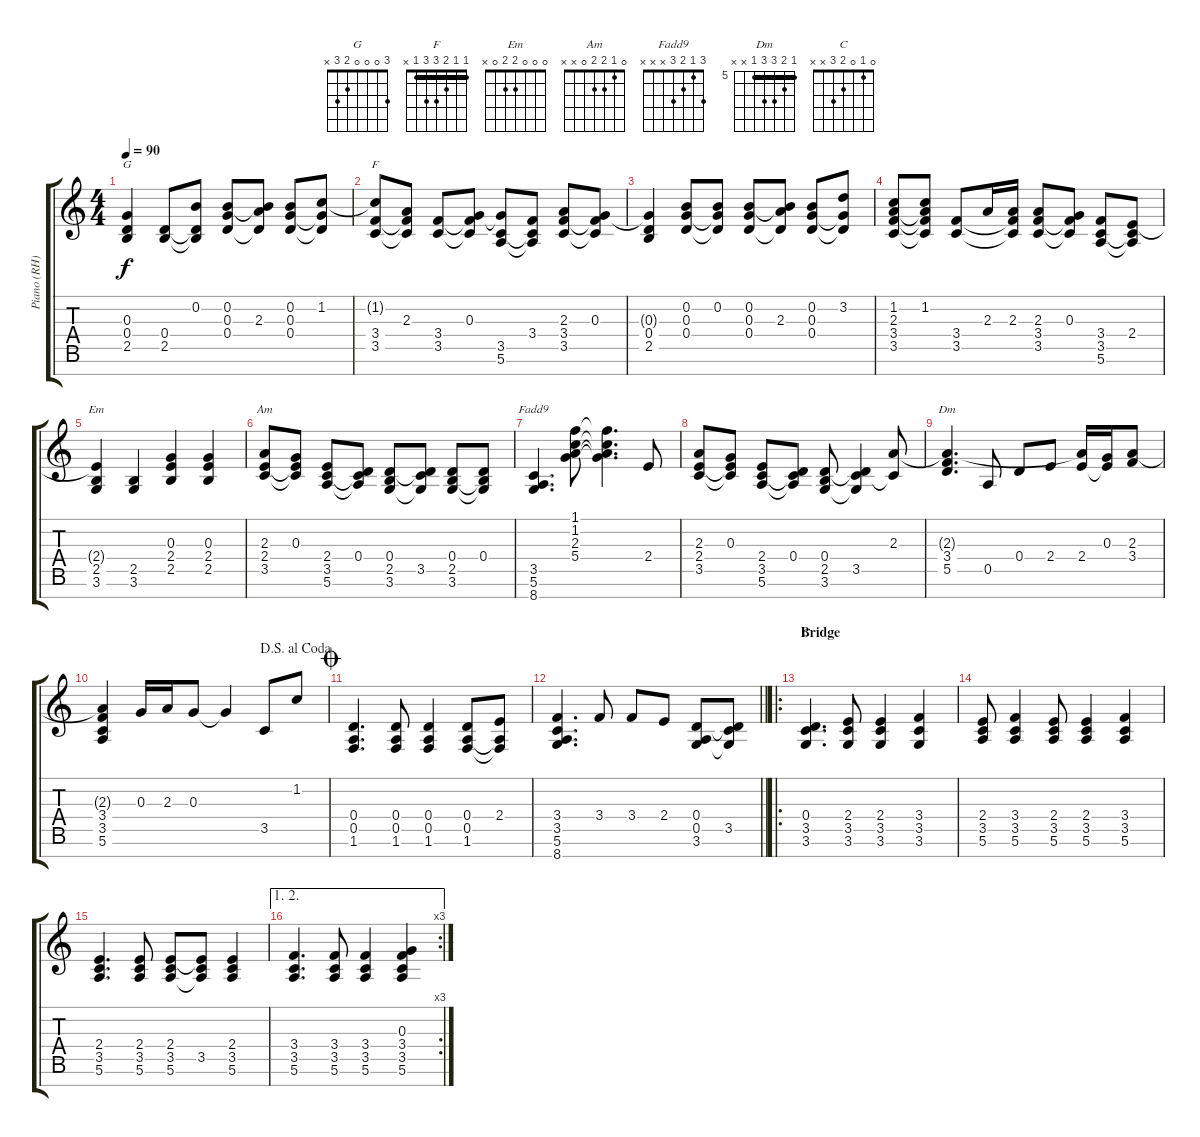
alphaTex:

\track ("Piano (RH)" "Piano (RH)") {instrument acousticgrandpiano}
\staff {score tabs}
\tuning (E5 B4 G4 D4 A3 E3 B2) {hide}
\chord ("G" 3 0 0 0 2 3 x)
\chord ("F" 1 1 2 3 3 1 x) {barre 1}
\chord ("Em" 0 0 0 2 2 0 x)
\chord ("Am" 0 1 2 2 0 x x)
\chord ("Fadd9" 3 1 2 3 x x x)
\chord ("Dm" 5 6 7 7 5 x x) {firstfret 5 barre 5}
\chord ("C" 0 1 0 2 3 x x)
\ts (4 4)
\tempo 90
\clef g2
\ks c
(0.3{t} 0.4 2.5).4{ch "G" dy f} (0.4 2.5).8 (0.2 0.4{t} 2.5{t}).8 (0.2 0.3 0.4).8 (0.2{t} 2.3 0.4{t}).8 (0.2 0.3 0.4).8 (1.2 0.3{t} 0.4{t}).8 |
(1.2{t} 3.4 3.5).8{ch "F"} (2.3 3.4{t} 3.5{t}).8 (3.4 3.5).8 (0.3 3.4{t} 3.5{t}).8 (0.3{t} 3.5 5.6).8 (3.4 3.5{t} 5.6{t}).8 (2.3 3.4 3.5).8 (0.3 3.4{t} 3.5{t}).8 |
(0.3{t} 0.4 2.5).4 (0.2 0.3 0.4).8 (0.2 0.3{t} 0.4{t}).8 (0.2 0.3 0.4).8 (0.2{t} 2.3 0.4{t}).8 (0.2 0.3 0.4).8 (3.2 0.3{t} 0.4{t}).8 |
(1.2 2.3 3.4 3.5).8 (1.2 2.3{t} 3.4{t} 3.5{t}).8 (3.4 3.5).8 2.3.16 (2.3 3.4{t} 3.5{t}).16 (2.3 3.4 3.5).8 (0.3 3.4{t} 3.5{t}).8 (3.4 3.5 5.6).8 (2.4 3.5{t} 5.6{t}).8 |
(2.4{t} 2.5 3.6).4{ch "Em"} (2.5 3.6).4 (0.3 2.4 2.5).4 (0.3 2.4 2.5).4 |
(2.3 2.4 3.5).8{ch "Am"} (0.3 2.4{t} 3.5{t}).8 (2.4 3.5 5.6).8 (0.4 3.5{t} 5.6{t}).8 (0.4 2.5 3.6).8 (0.4{t} 3.5 3.6{t}).8 (0.4 2.5 3.6).8 (0.4 2.5{t} 3.6{t}).8 |
(3.5 5.6 8.7).4{d ch "Fadd9"} (1.1 1.2 2.3 5.4).8 (1.1{t} 1.2{t} 2.3{t} 5.4{t}).4{d} 2.4.8 |
(2.3 2.4 3.5).8 (0.3 2.4{t} 3.5{t}).8 (2.4 3.5 5.6).8 (0.4 3.5{t} 5.6{t}).8 (0.4 2.5 3.6).8 (0.4{t} 3.5 3.6{t}).4 (2.3 3.5{t}).8 |
(2.3{t} 3.4 5.5).4{d ch "Dm"} 0.5.8 0.4.8 2.4.8 (2.3{t} 2.4).16 (0.3 2.4{t}).16 (2.3 3.4).8 |
\jump dalsegnoalcoda
(2.3{t} 3.4 3.5 5.6).4 0.3.16 2.3.16 0.3.8 0.3{t}.4 3.5.8 1.2.8 |
\jump coda
(0.4 0.5 1.6).4{d} (0.4 0.5 1.6).8 (0.4 0.5 1.6).4 (0.4 0.5 1.6).8 (2.4 0.5{t} 1.6{t}).8 |
\barLineRight lightlight
(3.4 3.5 5.6 8.7).4{d} 3.4.8 3.4.8 2.4.8 (0.4 0.5 3.6).8 (0.4{t} 3.5 3.6{t}).8 |
\ro
\section ("" "Bridge")
(0.4 3.5 3.6).4{d ch "C"} (2.4 3.5 3.6).8 (2.4 3.5 3.6).4 (3.4 3.5 3.6).4 |
(2.4 3.5 5.6).8 (3.4 3.5 5.6).4 (2.4 3.5 5.6).8 (2.4 3.5 5.6).4 (3.4 3.5 5.6).4 |
(2.4 3.5 5.6).4{d} (2.4 3.5 5.6).8 (2.4 3.5 5.6).8 (2.4{t} 3.5 5.6{t}).8 (2.4 3.5 5.6).4 |
\ae (1 2)
\rc 3
(3.4 3.5 5.6).4{d} (3.4 3.5 5.6).8 (3.4 3.5 5.6).4 (0.3 3.4 3.5 5.6).4
